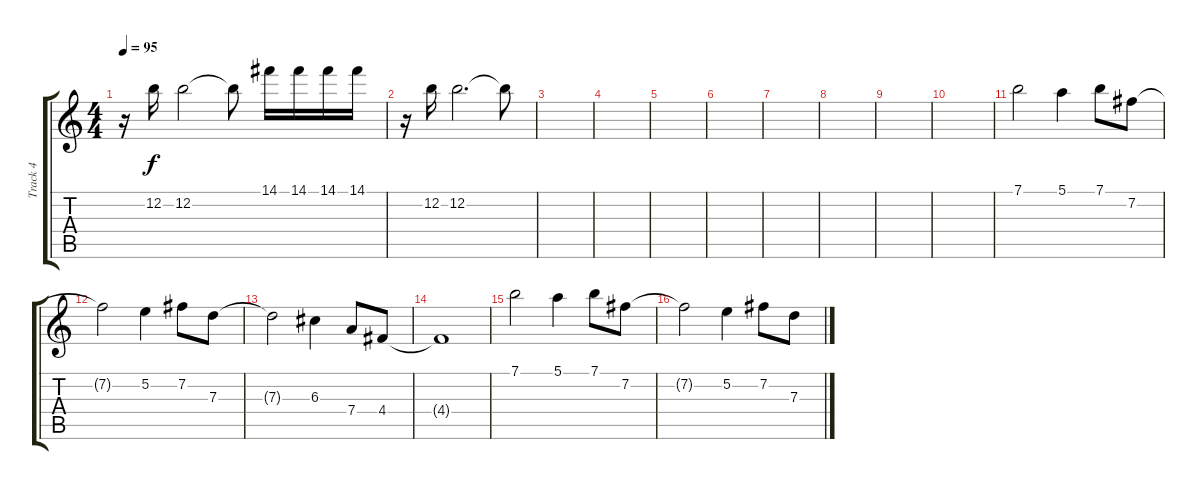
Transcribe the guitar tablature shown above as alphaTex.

\track ("Track 4" "Track 4") {instrument acousticguitarsteel}
\staff {score tabs}
\tuning (E4 B3 G3 D3 A2 E2) {hide}
\ts (4 4)
\tempo 95
\clef g2
\ks c
r.16{dy f} 12.2.16 12.2.2 12.2{t}.8 14.1.16 14.1.16 14.1.16 14.1.16 |
r.16 12.2.16 12.2.2{d} 12.2{t}.8 |
|
|
|
|
|
|
|
|
7.1.2{volume 14 balance 8 instrument overdrivenguitar} 5.1.4 7.1.8 7.2.8 |
7.2{t}.2 5.2.4 7.2.8 7.3.8 |
7.3{t}.2 6.3.4 7.4.8 4.4.8 |
4.4{t}.1 |
7.1.2{volume 16 instrument overdrivenguitar} 5.1.4 7.1.8 7.2.8 |
7.2{t}.2 5.2.4 7.2.8 7.3.8
